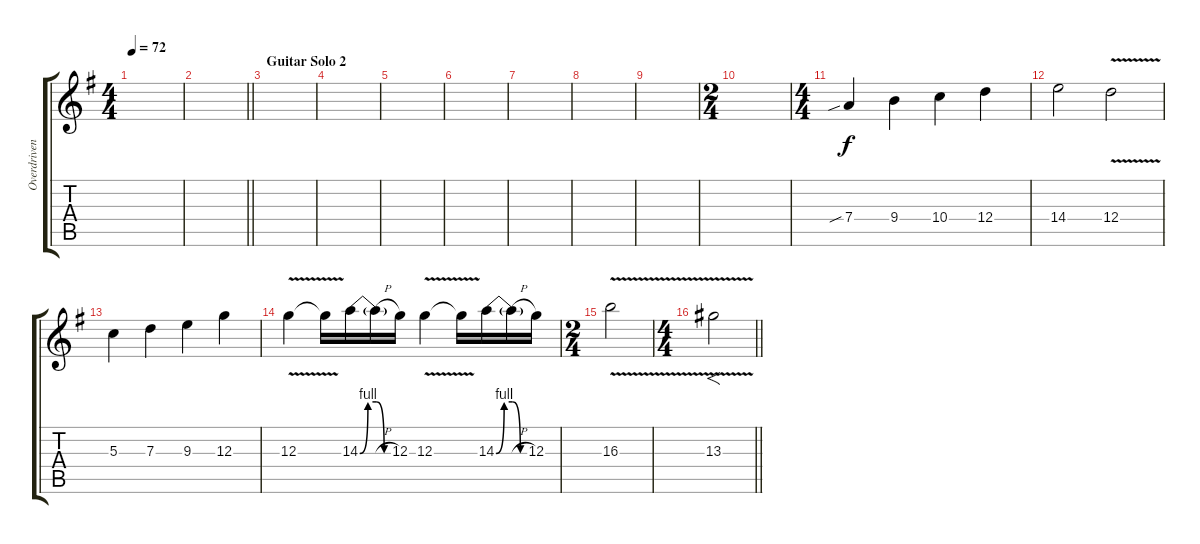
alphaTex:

\track ("Overdriven Guitar IV" "Overdriven") {instrument distortionguitar}
\staff {score tabs}
\tuning (E4 B3 G3 D3 A2 E2) {hide}
\ts (4 4)
\tempo 72
\clef g2
\ks eminor
|
\barLineRight lightlight
|
\section ("" "Guitar Solo 2")
|
|
|
|
|
|
|
\ts (2 4)
|
\ts (4 4)
7.4{sib}.4 9.4.4 10.4.4 12.4.4 |
14.4.2 12.4{v}.2 |
5.3.4 7.3.4 9.3.4 12.3.4 |
12.3{v}.4 12.3{v t}.16 14.3{be (custom 0 0 15 4 30 4 45 0 60 0)}.16 14.3{h t}.16 12.3.16 12.3{v}.4 12.3{v t}.16 14.3{be (custom 0 0 15 4 30 4 45 0 60 0)}.16 14.3{h t}.16 12.3.16 |
\ts (2 4)
16.3{v}.2 |
\ts (4 4)
\barLineRight lightlight
13.3{v}.2{f}
